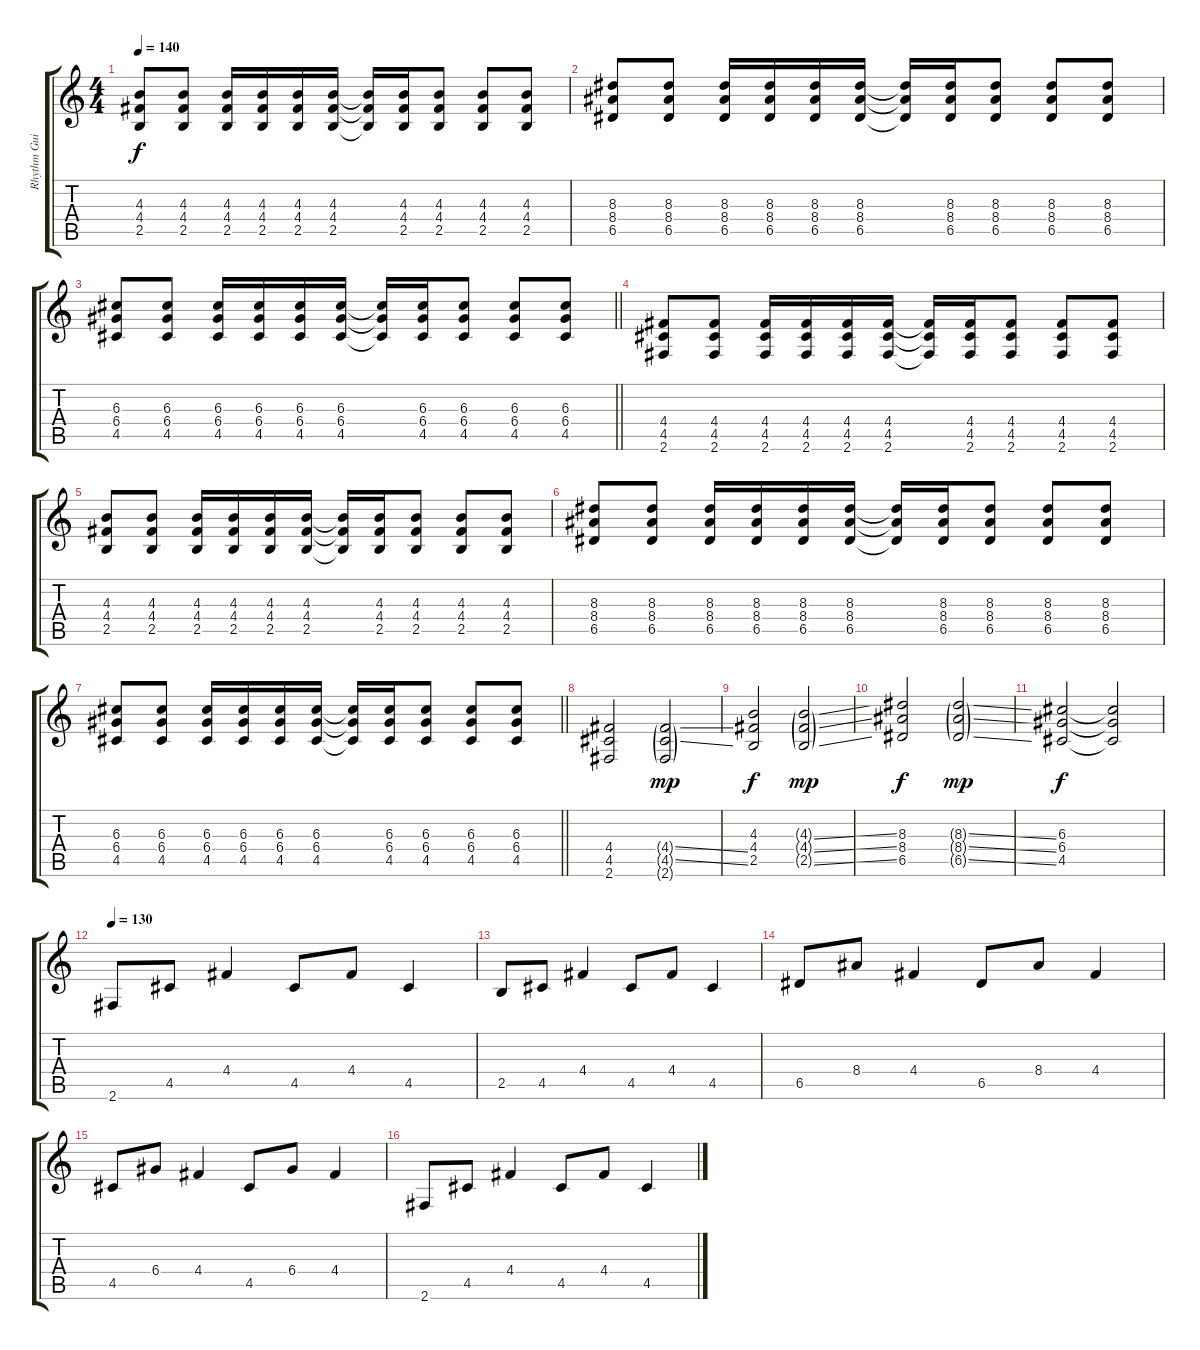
\track ("Rhythm Guitar" "Rhythm Gui") {instrument electricguitarclean}
\staff {score tabs}
\tuning (E4 B3 G3 D3 A2 E2) {hide}
\ts (4 4)
\tempo 140
\clef g2
\ks c
(4.3 4.4 2.5).8{dy f} (4.3 4.4 2.5).8 (4.3 4.4 2.5).16 (4.3 4.4 2.5).16 (4.3 4.4 2.5).16 (4.3 4.4 2.5).16 (4.3{t} 4.4{t} 2.5{t}).16 (4.3 4.4 2.5).16 (4.3 4.4 2.5).8 (4.3 4.4 2.5).8 (4.3 4.4 2.5).8 |
(8.3 8.4 6.5).8 (8.3 8.4 6.5).8 (8.3 8.4 6.5).16 (8.3 8.4 6.5).16 (8.3 8.4 6.5).16 (8.3 8.4 6.5).16 (8.3{t} 8.4{t} 6.5{t}).16 (8.3 8.4 6.5).16 (8.3 8.4 6.5).8 (8.3 8.4 6.5).8 (8.3 8.4 6.5).8 |
\barLineRight lightlight
(6.3 6.4 4.5).8 (6.3 6.4 4.5).8 (6.3 6.4 4.5).16 (6.3 6.4 4.5).16 (6.3 6.4 4.5).16 (6.3 6.4 4.5).16 (6.3{t} 6.4{t} 4.5{t}).16 (6.3 6.4 4.5).16 (6.3 6.4 4.5).8 (6.3 6.4 4.5).8 (6.3 6.4 4.5).8 |
(4.4 4.5 2.6).8 (4.4 4.5 2.6).8 (4.4 4.5 2.6).16 (4.4 4.5 2.6).16 (4.4 4.5 2.6).16 (4.4 4.5 2.6).16 (4.4{t} 4.5{t} 2.6{t}).16 (4.4 4.5 2.6).16 (4.4 4.5 2.6).8 (4.4 4.5 2.6).8 (4.4 4.5 2.6).8 |
(4.3 4.4 2.5).8 (4.3 4.4 2.5).8 (4.3 4.4 2.5).16 (4.3 4.4 2.5).16 (4.3 4.4 2.5).16 (4.3 4.4 2.5).16 (4.3{t} 4.4{t} 2.5{t}).16 (4.3 4.4 2.5).16 (4.3 4.4 2.5).8 (4.3 4.4 2.5).8 (4.3 4.4 2.5).8 |
(8.3 8.4 6.5).8 (8.3 8.4 6.5).8 (8.3 8.4 6.5).16 (8.3 8.4 6.5).16 (8.3 8.4 6.5).16 (8.3 8.4 6.5).16 (8.3{t} 8.4{t} 6.5{t}).16 (8.3 8.4 6.5).16 (8.3 8.4 6.5).8 (8.3 8.4 6.5).8 (8.3 8.4 6.5).8 |
\barLineRight lightlight
(6.3 6.4 4.5).8 (6.3 6.4 4.5).8 (6.3 6.4 4.5).16 (6.3 6.4 4.5).16 (6.3 6.4 4.5).16 (6.3 6.4 4.5).16 (6.3{t} 6.4{t} 4.5{t}).16 (6.3 6.4 4.5).16 (6.3 6.4 4.5).8 (6.3 6.4 4.5).8 (6.3 6.4 4.5).8 |
(4.4 4.5 2.6).2 (4.4{ss g} 4.5{ss g} 2.6{g}).2{dy mp} |
(4.3 4.4 2.5).2{dy f} (4.3{ss g} 4.4{ss g} 2.5{ss g}).2{dy mp} |
(8.3 8.4 6.5).2{dy f} (8.3{ss g} 8.4{ss g} 6.5{ss g}).2{dy mp} |
(6.3 6.4 4.5).2{dy f} (6.3{t} 6.4{t} 4.5{t}).2 |
\tempo 130
2.6.8 4.5.8 4.4.4 4.5.8 4.4.8 4.5.4 |
2.5.8 4.5.8 4.4.4 4.5.8 4.4.8 4.5.4 |
6.5.8 8.4.8 4.4.4 6.5.8 8.4.8 4.4.4 |
4.5.8 6.4.8 4.4.4 4.5.8 6.4.8 4.4.4 |
2.6.8 4.5.8 4.4.4 4.5.8 4.4.8 4.5.4
